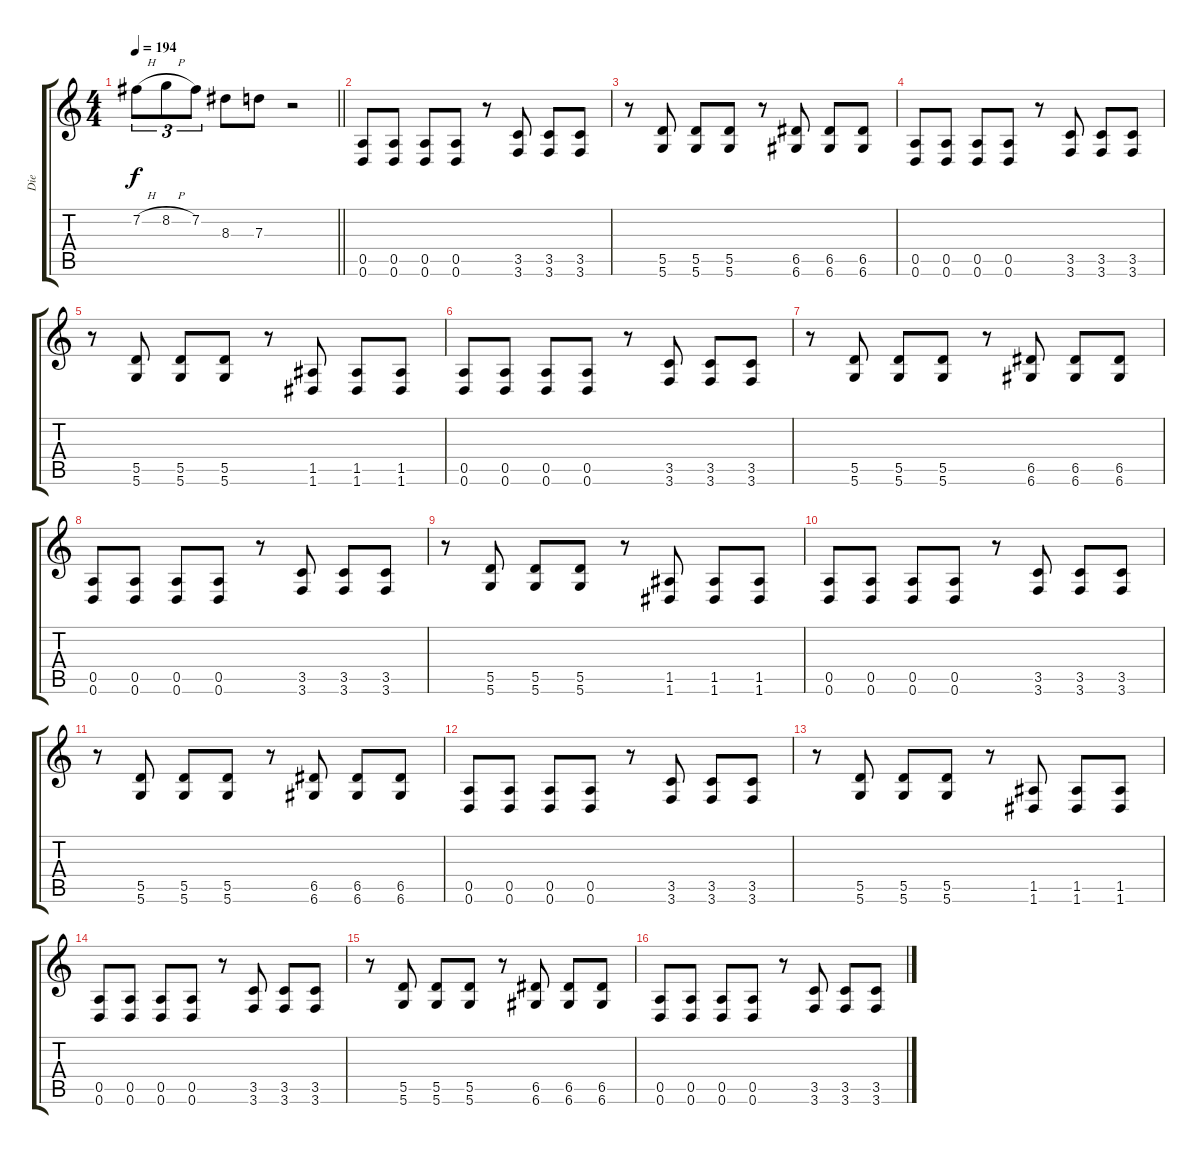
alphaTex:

\track ("Die" "Die") {instrument distortionguitar}
\staff {score tabs}
\tuning (E4 B3 G3 D3 A2 D2) {hide}
\ts (4 4)
\tempo 194
\clef g2
\barLineRight lightlight
\ks c
7.2{h}.8{tu (3 2) dy f} 8.2{h}.8{tu (3 2)} 7.2.8{tu (3 2)} 8.3.8 7.3.8 r.2 |
(0.5 0.6).8 (0.5 0.6).8 (0.5 0.6).8 (0.5 0.6).8 r.8 (3.5 3.6).8 (3.5 3.6).8 (3.5 3.6).8 |
r.8 (5.5 5.6).8 (5.5 5.6).8 (5.5 5.6).8 r.8 (6.5 6.6).8 (6.5 6.6).8 (6.5 6.6).8 |
(0.5 0.6).8 (0.5 0.6).8 (0.5 0.6).8 (0.5 0.6).8 r.8 (3.5 3.6).8 (3.5 3.6).8 (3.5 3.6).8 |
r.8 (5.5 5.6).8 (5.5 5.6).8 (5.5 5.6).8 r.8 (1.5 1.6).8 (1.5 1.6).8 (1.5 1.6).8 |
(0.5 0.6).8 (0.5 0.6).8 (0.5 0.6).8 (0.5 0.6).8 r.8 (3.5 3.6).8 (3.5 3.6).8 (3.5 3.6).8 |
r.8 (5.5 5.6).8 (5.5 5.6).8 (5.5 5.6).8 r.8 (6.5 6.6).8 (6.5 6.6).8 (6.5 6.6).8 |
(0.5 0.6).8 (0.5 0.6).8 (0.5 0.6).8 (0.5 0.6).8 r.8 (3.5 3.6).8 (3.5 3.6).8 (3.5 3.6).8 |
r.8 (5.5 5.6).8 (5.5 5.6).8 (5.5 5.6).8 r.8 (1.5 1.6).8 (1.5 1.6).8 (1.5 1.6).8 |
(0.5 0.6).8 (0.5 0.6).8 (0.5 0.6).8 (0.5 0.6).8 r.8 (3.5 3.6).8 (3.5 3.6).8 (3.5 3.6).8 |
r.8 (5.5 5.6).8 (5.5 5.6).8 (5.5 5.6).8 r.8 (6.5 6.6).8 (6.5 6.6).8 (6.5 6.6).8 |
(0.5 0.6).8 (0.5 0.6).8 (0.5 0.6).8 (0.5 0.6).8 r.8 (3.5 3.6).8 (3.5 3.6).8 (3.5 3.6).8 |
r.8 (5.5 5.6).8 (5.5 5.6).8 (5.5 5.6).8 r.8 (1.5 1.6).8 (1.5 1.6).8 (1.5 1.6).8 |
(0.5 0.6).8 (0.5 0.6).8 (0.5 0.6).8 (0.5 0.6).8 r.8 (3.5 3.6).8 (3.5 3.6).8 (3.5 3.6).8 |
r.8 (5.5 5.6).8 (5.5 5.6).8 (5.5 5.6).8 r.8 (6.5 6.6).8 (6.5 6.6).8 (6.5 6.6).8 |
(0.5 0.6).8 (0.5 0.6).8 (0.5 0.6).8 (0.5 0.6).8 r.8 (3.5 3.6).8 (3.5 3.6).8 (3.5 3.6).8
